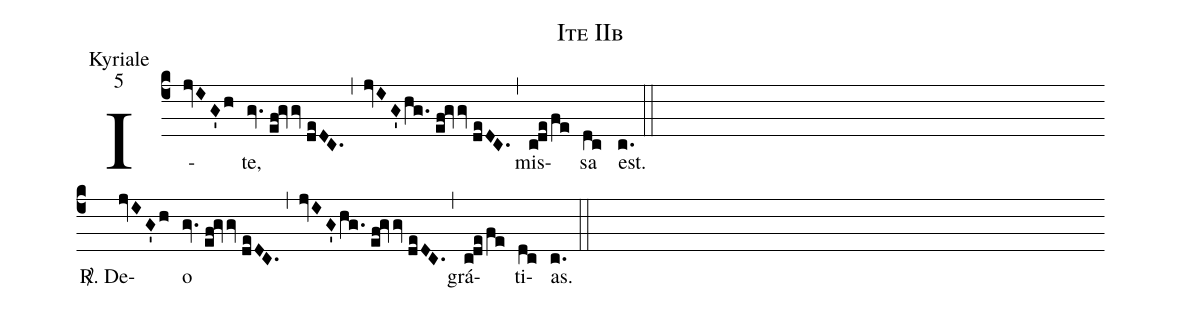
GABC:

name:Ite IIb;
office-part:Kyriale;
mode:5;
%%
(c4) I(jvIG'h)te,(gv.//ef!gvv//deDC.) (,) (jvIG'hg.//ef!gvv//deDC.) (,) mis(cdefe)sa(dc) est.(c.) (::) (Z-)
<sp>R/</sp>. De(jvIG'h)o(gv.//ef!gvv//deDC.) (,) (jvIG'hg.//ef!gvv//deDC.) (,) grá(cdefe)ti(dc)as.(c.) (::)
